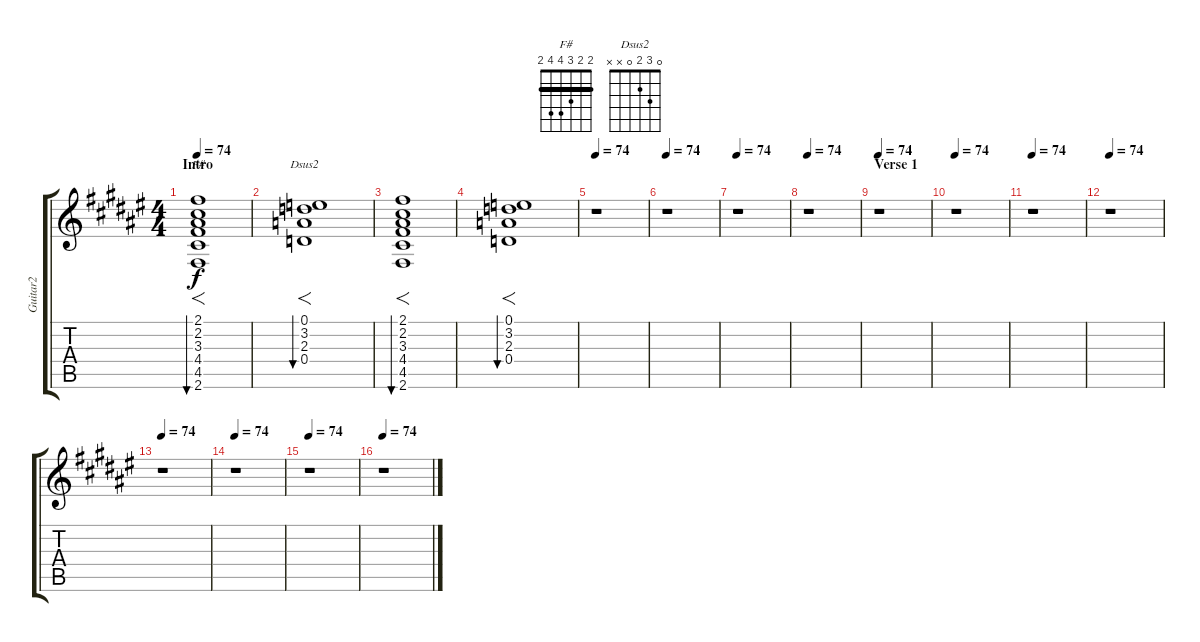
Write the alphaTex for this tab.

\track ("Guitar2" "Guitar2") {instrument acousticguitarsteel}
\staff {score tabs}
\tuning (E4 B3 G3 D3 A2 E2) {hide}
\chord ("F#" 2 2 3 4 4 2) {barre 2}
\chord ("Dsus2" 0 3 2 0 x x)
\ts (4 4)
\section ("" "Intro")
\tempo 74
\tempo 100
\tempo 74
\clef g2
\ks f#
(2.1 2.2 3.3 4.4 4.5 2.6).1{f bu 60 ch "F#" dy f instrument acousticguitarsteel} |
(0.1 3.2 2.3 0.4).1{f bu 60 ch "Dsus2"} |
(2.1 2.2 3.3 4.4 4.5 2.6).1{f bu 60} |
(0.1 3.2 2.3 0.4).1{f bu 60} |
\tempo 74
r.1 |
\tempo 74
r.1 |
\tempo 74
r.1 |
\tempo 74
r.1 |
\section ("" "Verse 1")
\tempo 74
r.1 |
\tempo 74
r.1 |
\tempo 74
r.1 |
\tempo 74
r.1 |
\tempo 74
r.1 |
\tempo 74
r.1 |
\tempo 74
r.1 |
\tempo 74
r.1
